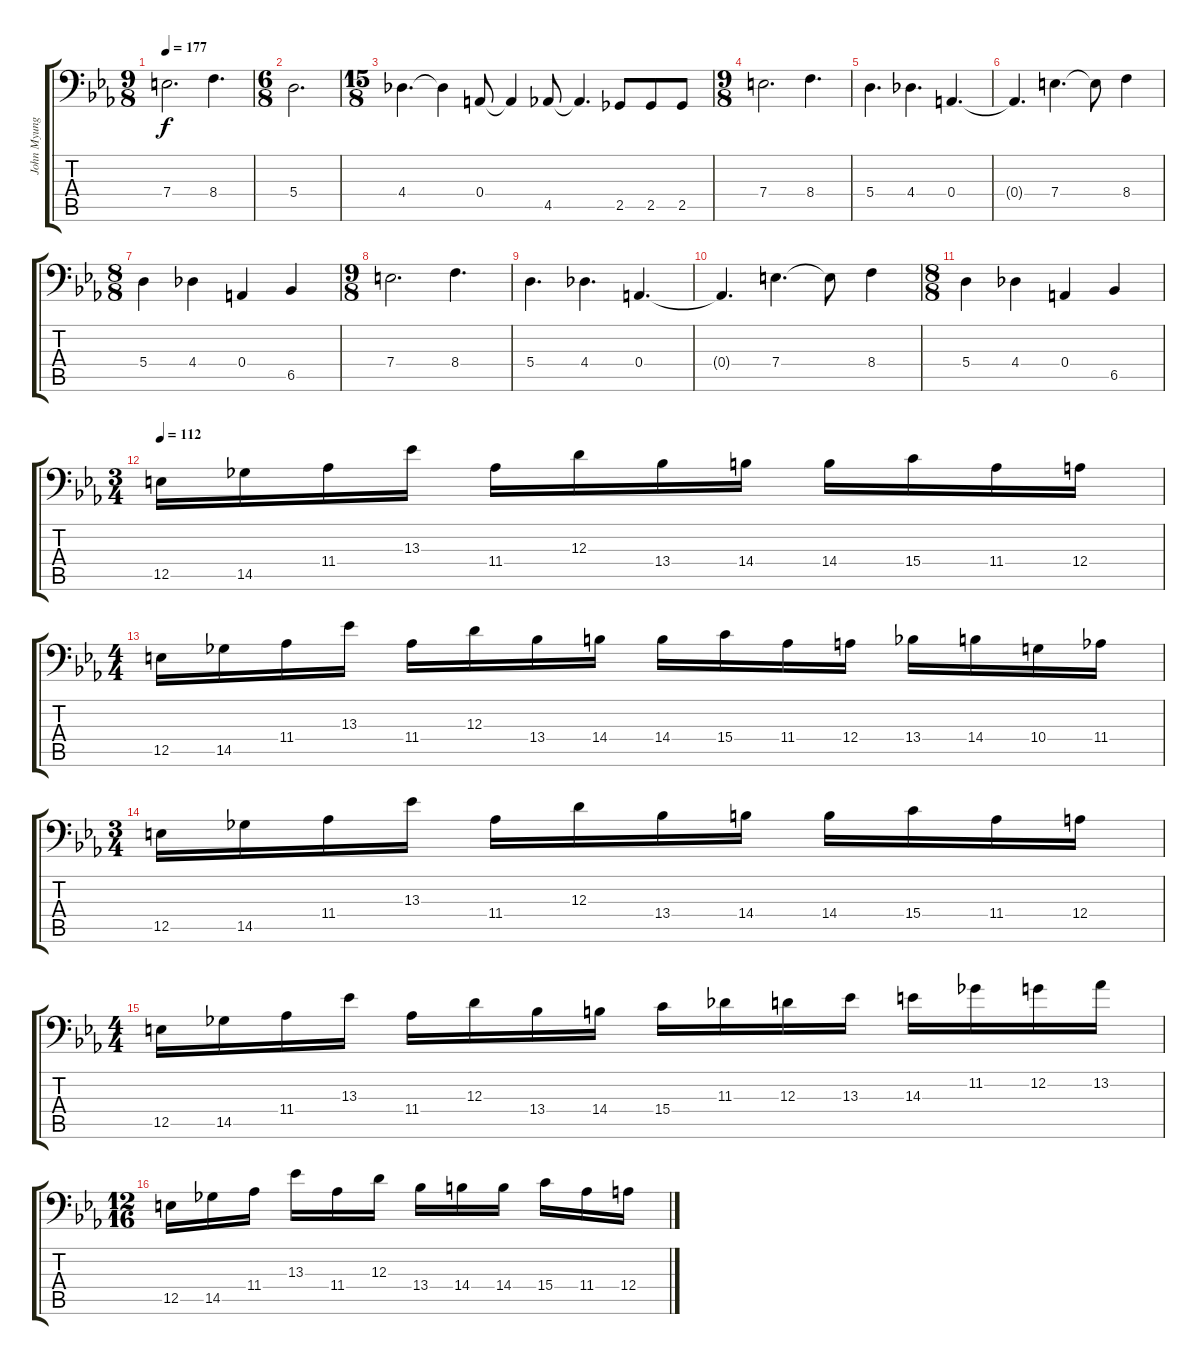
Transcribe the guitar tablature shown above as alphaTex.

\track ("John Myung" "John Myung") {instrument electricbassfinger}
\staff {score tabs}
\tuning (C3 G2 D2 A1 E1 B0) {hide}
\ts (9 8)
\tempo 177
\clef f4
\ks eb
7.4.2{d dy f} 8.4.4{d} |
\ts (6 8)
5.4.2{d} |
\ts (15 8)
4.4.4{d} 4.4{t}.4 0.4.8 0.4{t}.4 4.5.8 4.5{t}.4{d} 2.5.8 2.5.8 2.5.8 |
\ts (9 8)
7.4.2{d} 8.4.4{d} |
5.4.4{d} 4.4.4{d} 0.4.4{d} |
0.4{t}.4{d} 7.4.4{d} 7.4{t}.8 8.4.4 |
\ts (8 8)
5.4.4 4.4.4 0.4.4 6.5.4 |
\ts (9 8)
7.4.2{d} 8.4.4{d} |
5.4.4{d} 4.4.4{d} 0.4.4{d} |
0.4{t}.4{d} 7.4.4{d} 7.4{t}.8 8.4.4 |
\ts (8 8)
5.4.4 4.4.4 0.4.4 6.5.4 |
\ts (3 4)
\tempo 112
12.5.16 14.5.16 11.4.16 13.3.16 11.4.16 12.3.16 13.4.16 14.4.16 14.4.16 15.4.16 11.4.16 12.4.16 |
\ts (4 4)
12.5.16 14.5.16 11.4.16 13.3.16 11.4.16 12.3.16 13.4.16 14.4.16 14.4.16 15.4.16 11.4.16 12.4.16 13.4.16 14.4.16 10.4.16 11.4.16 |
\ts (3 4)
12.5.16 14.5.16 11.4.16 13.3.16 11.4.16 12.3.16 13.4.16 14.4.16 14.4.16 15.4.16 11.4.16 12.4.16 |
\ts (4 4)
12.5.16 14.5.16 11.4.16 13.3.16 11.4.16 12.3.16 13.4.16 14.4.16 15.4.16 11.3.16 12.3.16 13.3.16 14.3.16 11.2.16 12.2.16 13.2.16 |
\ts (12 16)
12.5.16 14.5.16 11.4.16 13.3.16 11.4.16 12.3.16 13.4.16 14.4.16 14.4.16 15.4.16 11.4.16 12.4.16
